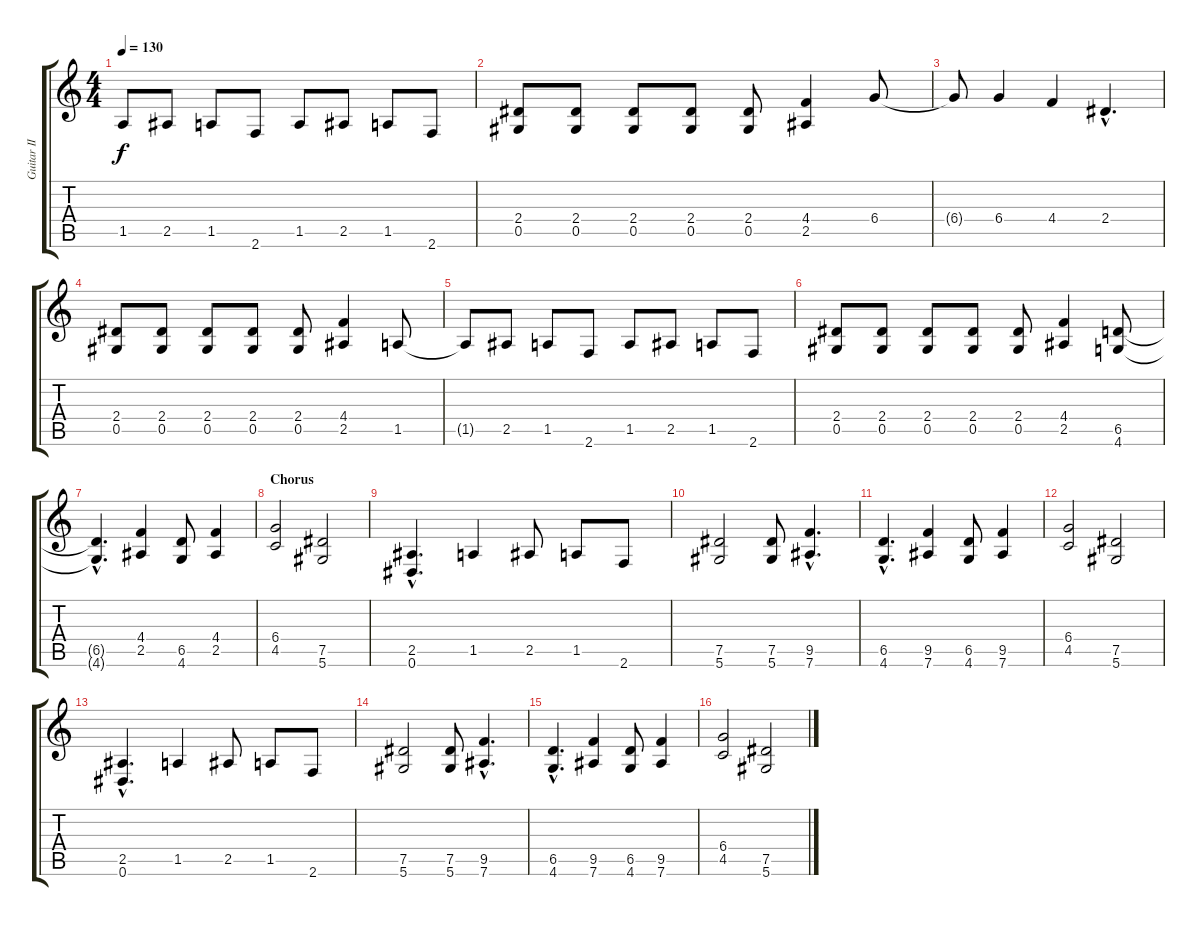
\track ("Guitar II" "Guitar II") {instrument distortionguitar}
\staff {score tabs}
\tuning (Eb4 Bb3 Gb3 Db3 Ab2 Eb2) {hide}
\ts (4 4)
\tempo 130
\clef g2
\ks c
1.5{t}.8{dy f} 2.5.8 1.5.8 2.6.8 1.5.8 2.5.8 1.5.8 2.6.8 |
(2.4 0.5).8 (2.4 0.5).8 (2.4 0.5).8 (2.4 0.5).8 (2.4 0.5).8 (4.4 2.5).4 6.4.8 |
6.4{t}.8 6.4.4 4.4.4 2.4{hac}.4{d} |
(2.4 0.5).8 (2.4 0.5).8 (2.4 0.5).8 (2.4 0.5).8 (2.4 0.5).8 (4.4 2.5).4 1.5.8 |
1.5{t}.8 2.5.8 1.5.8 2.6.8 1.5.8 2.5.8 1.5.8 2.6.8 |
(2.4 0.5).8 (2.4 0.5).8 (2.4 0.5).8 (2.4 0.5).8 (2.4 0.5).8 (4.4 2.5).4 (6.5 4.6).8 |
(6.5{hac t} 4.6{hac t}).4{d} (4.4 2.5).4 (6.5 4.6).8 (4.4 2.5).4 |
\section ("" "Chorus")
(6.4 4.5).2 (7.5 5.6).2 |
(2.5{hac} 0.6{hac}).4{d} 1.5.4 2.5.8 1.5.8 2.6.8 |
(7.5 5.6).2 (7.5 5.6).8 (9.5{hac} 7.6{hac}).4{d} |
(6.5{hac} 4.6{hac}).4{d} (9.5 7.6).4 (6.5 4.6).8 (9.5 7.6).4 |
(6.4 4.5).2 (7.5 5.6).2 |
(2.5{hac} 0.6{hac}).4{d} 1.5.4 2.5.8 1.5.8 2.6.8 |
(7.5 5.6).2 (7.5 5.6).8 (9.5{hac} 7.6{hac}).4{d} |
(6.5{hac} 4.6{hac}).4{d} (9.5 7.6).4 (6.5 4.6).8 (9.5 7.6).4 |
(6.4 4.5).2 (7.5 5.6).2
